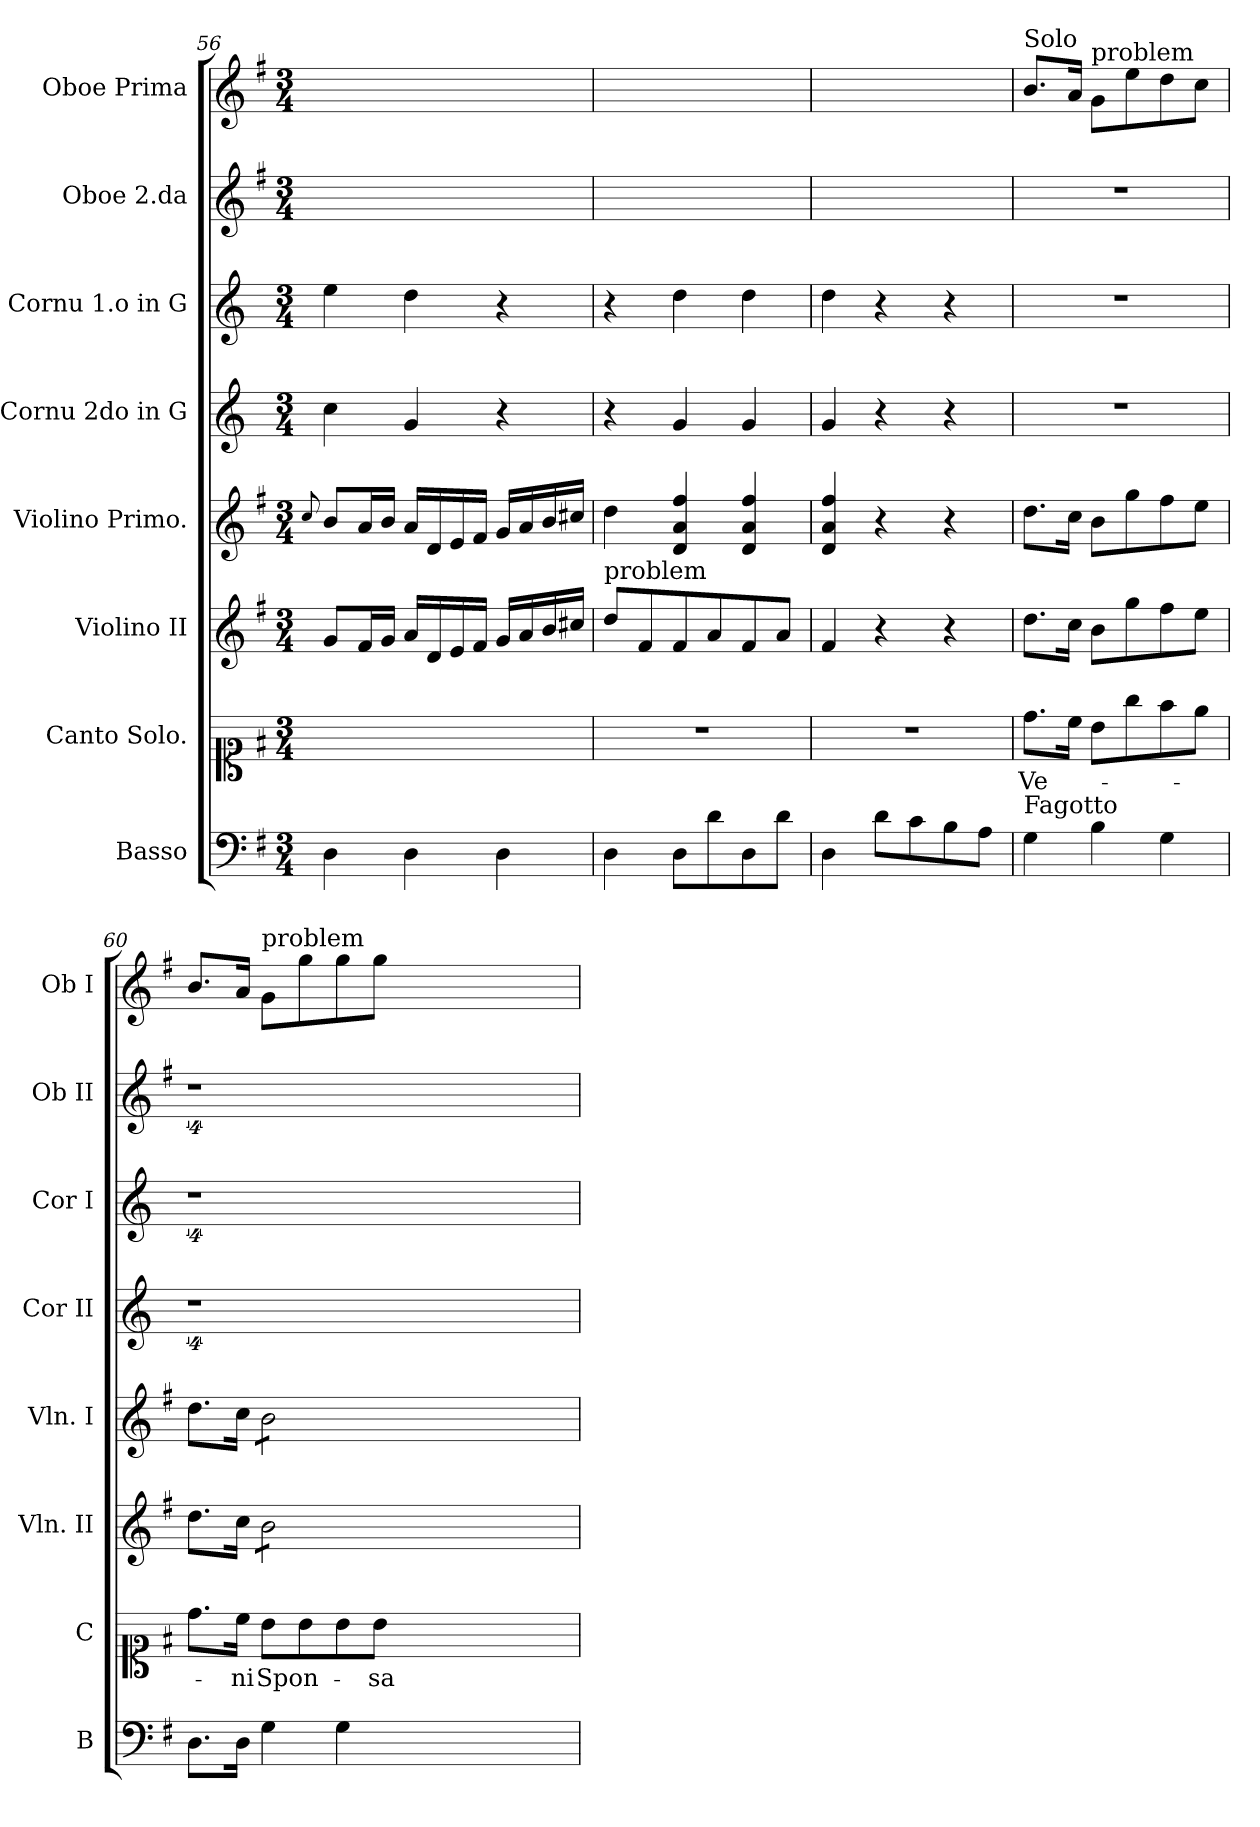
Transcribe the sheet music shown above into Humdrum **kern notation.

**kern	**kern	**text	**kern	**dynam	**kern	**dynam	**kern	**kern	**kern	**kern
*part8	*part7	*part7	*part6	*part6	*part5	*part5	*part4	*part3	*part2	*part1
*staff8	*staff7	*staff7	*staff6	*staff6	*staff5	*staff5	*staff4	*staff3	*staff2	*staff1
*I"Basso	*I"Canto Solo.	*	*I"Violino II	*	*I"Violino Primo.	*	*I"Cornu 2do in G	*I"Cornu 1.o   in G	*I"Oboe 2.da	*I"Oboe Prima
*I'B	*I'C	*	*I'Vln. II	*	*I'Vln. I	*	*I'Cor II	*I'Cor I	*I'Ob II	*I'Ob I
*clefF4	*clefC1	*	*clefG2	*	*clefG2	*	*clefG2	*clefG2	*clefG2	*clefG2
*	*	*	*	*	*	*	*ITrd3c5	*ITrd3c5	*	*
*k[f#]	*k[f#]	*	*k[f#]	*	*k[f#]	*	*k[f#]	*k[f#]	*k[f#]	*k[f#]
*G:	*G:	*	*G:	*	*G:	*	*	*	*G:	*G:
*M3/4	*M3/4	*	*M3/4	*	*M3/4	*	*M3/4	*M3/4	*M3/4	*M3/4
=56	=56	=56	=56	=56	=56	=56	=56	=56	=56	=56
.	.	.	.	.	8qqcc/	.	.	.	.	.
4D\	2.ryy	.	8g/L	.	8b/L	.	4g\	4b\	2.ryy	2.ryy
.	.	.	16f#/L	.	16a/L	.	.	.	.	.
.	.	.	16g/JJ	.	16b/JJ	.	.	.	.	.
4D\	.	.	16a/LL	.	16a/LL	.	4d/	4a\	.	.
.	.	.	16d/	.	16d/	.	.	.	.	.
.	.	.	16e/	.	16e/	.	.	.	.	.
.	.	.	16f#/JJ	.	16f#/JJ	.	.	.	.	.
4D\	.	.	16g/LL	.	16g/LL	.	4r	4r	.	.
.	.	.	16a/	.	16a/	.	.	.	.	.
.	.	.	16b/	.	16b/	.	.	.	.	.
.	.	.	16cc#X/JJ	.	16cc#X/JJ	.	.	.	.	.
=57	=57	=57	=57	=57	=57	=57	=57	=57	=57	=57
!	!	!	!LO:TX:a:t=problem	!	!	!	!	!	!	!
4D\	2.r	.	8dd\L	.	4dd\	.	4r	4r	2.ryy	2.ryy
.	.	.	8f#/	.	.	.	.	.	.	.
8D\L	.	.	8f#/	.	4d/ 4a/ 4ff#/	.	4d/	4a\	.	.
8d\	.	.	8a/	.	.	.	.	.	.	.
8D\	.	.	8f#/	.	4d/ 4a/ 4ff#/	.	4d/	4a\	.	.
8d\J	.	.	8a/J	.	.	.	.	.	.	.
=58	=58	=58	=58	=58	=58	=58	=58	=58	=58	=58
4D\	2.r	.	4f#/	.	4d/ 4a/ 4ff#/	.	4d/	4a\	2.ryy	2.ryy
8d\L	.	.	4r	.	4r	.	4r	4r	.	.
8c\	.	.	.	.	.	.	.	.	.	.
8B\	.	.	4r	.	4r	.	4r	4r	.	.
8A\J	.	.	.	.	.	.	.	.	.	.
=59	=59	=59	=59	=59	=59	=59	=59	=59	=59	=59
!	!	!	!	!	!	!	!	!	!	!LO:TX:a:t=Solo
!LO:TX:a:t=Fagotto	!	!	!	!	!	!	!	!	!	!
!	!	!	!	!LO:DY:a	!	!	!	!	!	!
4G\	8.dd\L	Ve-	8.dd\L	pianis	8.dd\L	pianis	2.r	2.r	2.r	8.b/L
.	16cc\Jk	.	16cc\Jk	.	16cc\Jk	.	.	.	.	16a/Jk
!	!	!	!	!	!	!	!	!	!	!LO:TX:a:t=problem
4B\	8b\L	.	8b\L	.	8b\L	.	.	.	.	8g/L
.	8gg\	.	8gg\	.	8gg\	.	.	.	.	8ee\
4G\	8ff#\	.	8ff#\	.	8ff#\	.	.	.	.	8dd\
.	8ee\J	.	8ee\J	.	8ee\J	.	.	.	.	8cc\J
=60	=60	=60	=60	=60	=60	=60	=60	=60	=60	=60
8.D\L	8.dd\L	.	8.dd\L	.	8.dd\L	.	4%9r	4%9r	4%9r	8.b/L
16D\Jk	16cc\Jk	-ni	16cc\Jk	.	16cc\Jk	.	.	.	.	16a/Jk
!	!	!	!	!	!	!	!	!	!	!LO:TX:a:t=problem
*	*	*	*tremolo	*	*	*	*	*	*	*
*	*	*	*	*	*tremolo	*	*	*	*	*
4G\	8b\L	Spon-	8b\L	.	8b\L	.	.	.	.	8g/L
.	8b\	.	8b\	.	8b\	.	.	.	.	8gg\
4G\	8b\	.	8b\	.	8b\	.	.	.	.	8gg\
.	8b\J	-sa	8b\J	.	8b\J	.	.	.	.	8gg\J
*	*	*	*	*	*Xtremolo	*	*	*	*	*
*	*	*	*Xtremolo	*	*	*	*	*	*	*
1.ryy	1.ryy	.	1.ryy	.	1.ryy	.	.	.	.	1.ryy
=	=	=	=	=	=	=	=	=	=	=
*-	*-	*-	*-	*-	*-	*-	*-	*-	*-	*-
